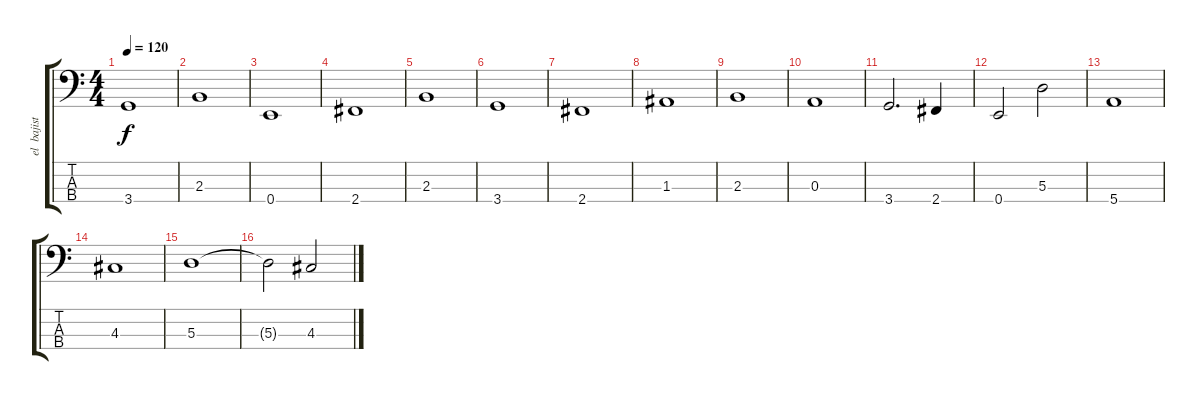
\track ("el  bajista" "el  bajist") {instrument electricbassfinger}
\staff {score tabs}
\tuning (G2 D2 A1 E1) {hide}
\ts (4 4)
\tempo 120
\clef f4
\ks c
3.4.1{dy f} |
2.3.1 |
0.4.1 |
2.4.1 |
2.3.1 |
3.4.1 |
2.4.1 |
1.3.1 |
2.3.1 |
0.3.1 |
3.4.2{d} 2.4.4 |
0.4.2 5.3.2 |
5.4.1 |
4.3.1 |
5.3.1 |
5.3{t}.2 4.3.2
